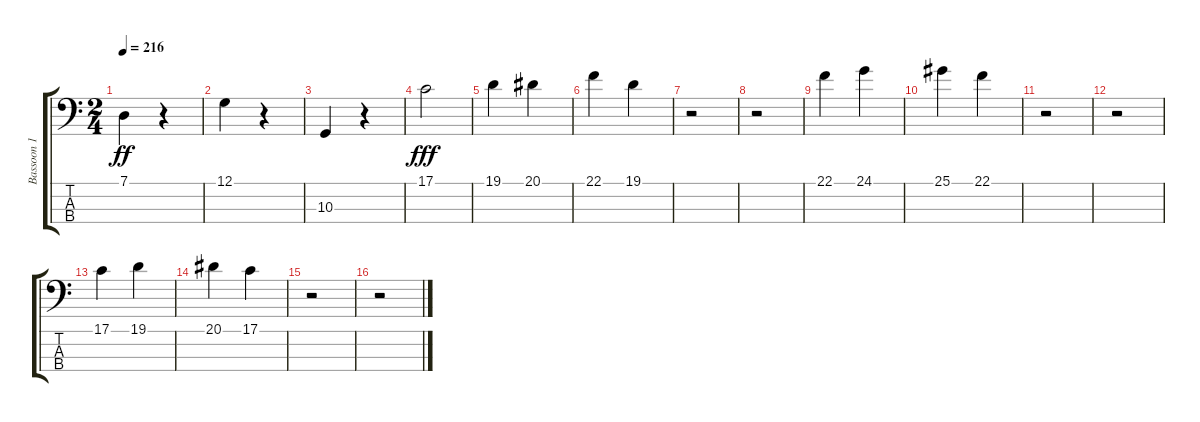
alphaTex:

\track ("Bassoon 1" "Bassoon 1") {instrument bassoon}
\staff {score tabs}
\tuning (G2 D2 A1 E1) {hide}
\ts (2 4)
\tempo 216
\clef f4
\ks c
7.1.4{dy ff} r.4 |
12.1.4 r.4 |
10.3.4 r.4 |
17.1.2{dy fff} |
19.1.4 20.1.4 |
22.1.4 19.1.4 |
r.2 |
r.2 |
22.1.4 24.1.4 |
25.1.4 22.1.4 |
r.2 |
r.2 |
17.1.4 19.1.4 |
20.1.4 17.1.4 |
r.2 |
r.2
